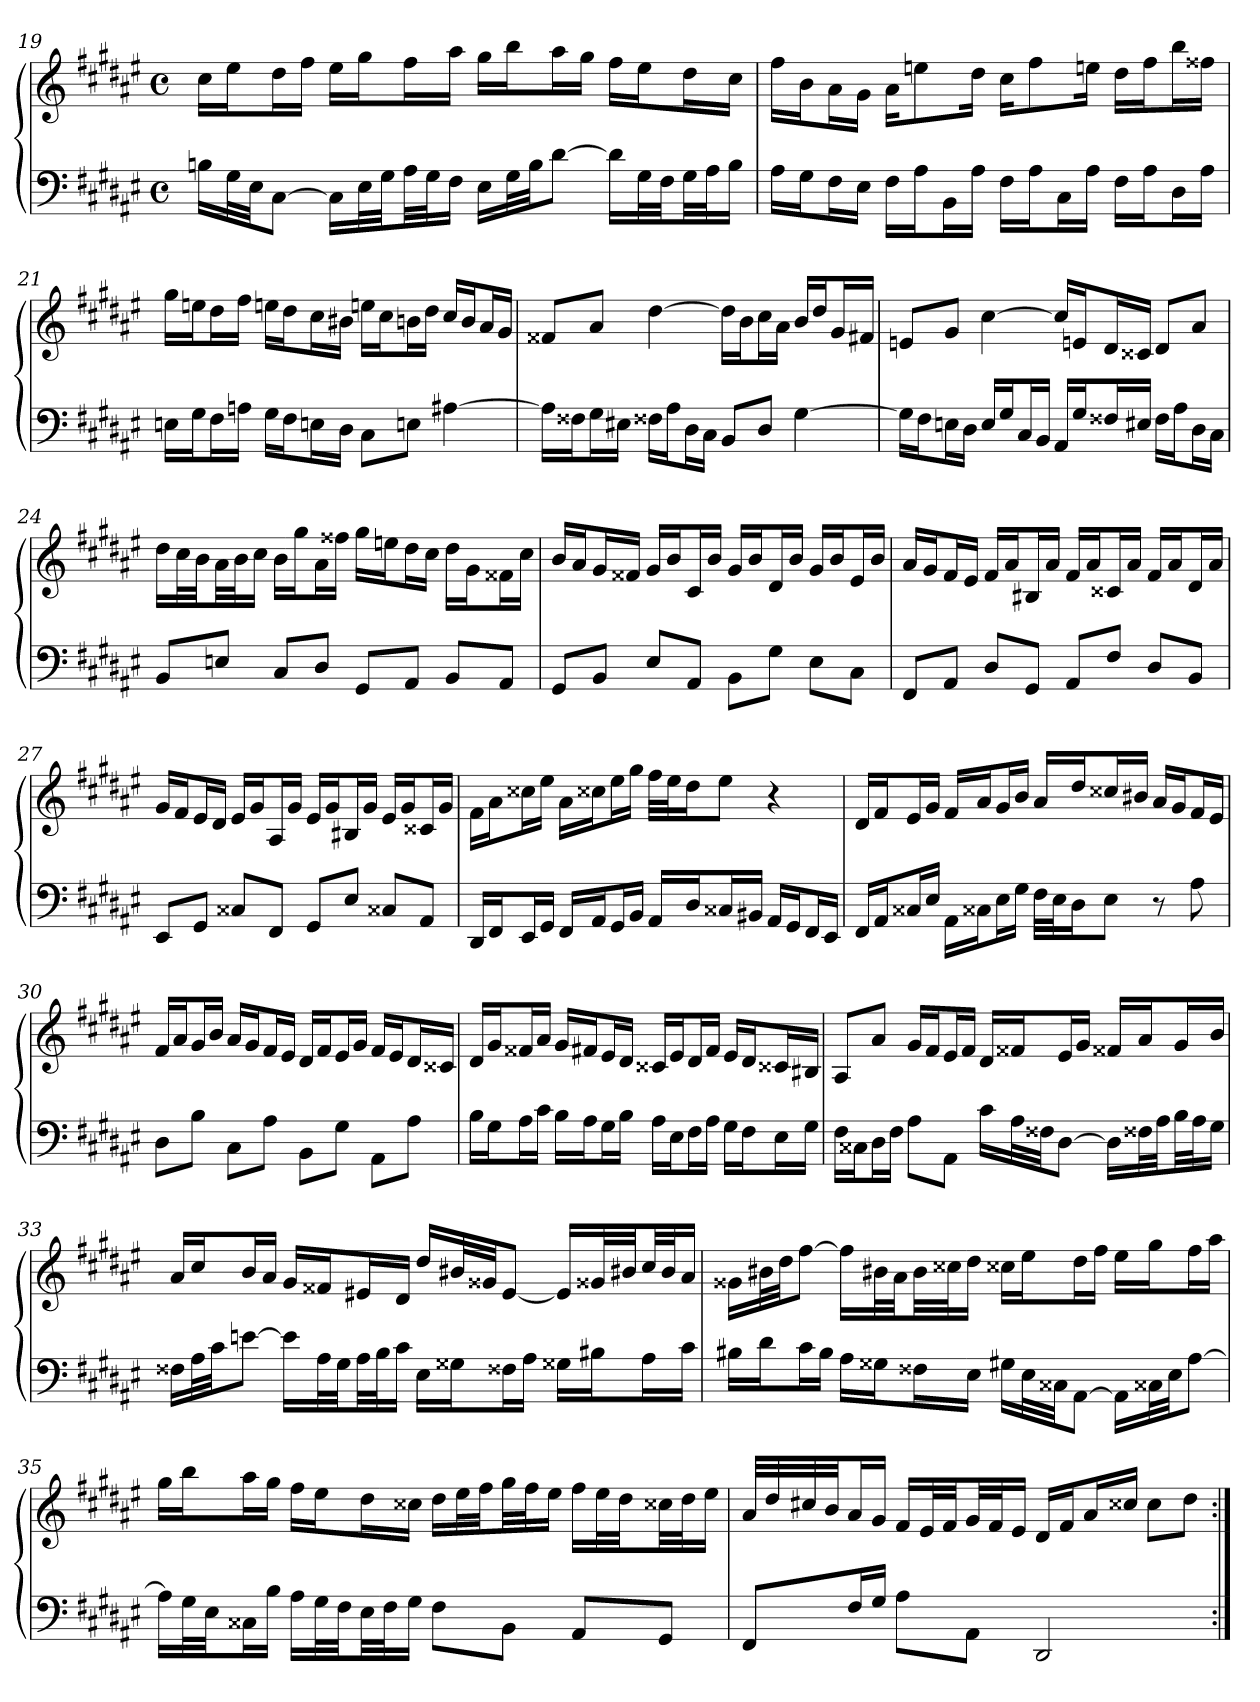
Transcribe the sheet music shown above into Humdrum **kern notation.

**kern	**kern
*part1	*part1
*staff2	*staff1
*clefF4	*clefG2
*k[f#c#g#d#a#e#]	*k[f#c#g#d#a#e#]
*d#:	*d#:
*M4/4	*M4/4
*met(c)	*met(c)
=19	=19
16Bn\LL	16cc#\LL
32G#\L	16ee#\J
32E#\JJ	.
[8C#\J	16dd#\L
.	16ff#\JJ
16C#\LL]	16ee#\LL
32E#\L	16gg#\J
32G#\JJ	.
32A#\LL	16ff#\L
32G#\J	.
16F#\JJ	16aa#\JJ
16E#\LL	16gg#\LL
32G#\L	16bb\J
32B\JJ	.
[8d#\J	16aa#\L
.	16gg#\JJ
16d#\LL]	16ff#\LL
32G#\L	16ee#\J
32F#\JJ	.
32G#\LL	16dd#\L
32A#\J	.
16B\JJ	16cc#\JJ
=20	=20
16A#\LL	16ff#\LL
16G#\J	16b\J
16F#\L	16a#\L
16E#\JJ	16g#\JJ
16F#\LL	16a#\KL
16A#\J	8een\
16BB\L	.
16A#\JJ	16dd#\Jk
16F#\LL	16cc#\KL
16A#\J	8ff#\
16C#\L	.
16A#\JJ	16een\Jk
16F#\LL	16dd#\LL
16A#\J	16ff#\J
16D#\L	16bb\L
16A#\JJ	16ff##X\JJ
=21	=21
16En\LL	16gg#\LL
16G#\J	16een\J
16F#\L	16dd#\L
16An\JJ	16ff#\JJ
16G#\LL	16een\LL
16F#\J	16dd#\J
16En\L	16cc#\L
16D#\JJ	16b#X\JJ
8C#\L	16een\LL
.	16cc#\J
8En\J	16bn\L
.	16dd#\JJ
[4A#X	16cc#/LL
.	16b/J
.	16a#/L
.	16g#/JJ
=22	=22
16A#\LL]	8f##X/L
16F##X\J	.
16G#\L	8a#/J
16E#X\JJ	.
16F##X\LL	[4dd#
16A#\J	.
16D#\L	.
16C#\JJ	.
8BB/L	16dd#\LL]
.	16b\J
8D#/J	16cc#\L
.	16a#\JJ
[4G#	16b/LL
.	16dd#/J
.	16g#/L
.	16f#X/JJ
=23	=23
16G#\LL]	8en/L
16F#\J	.
16En\L	8g#/J
16D#\JJ	.
16E/LL	[4cc#
16G#/J	.
16C#/L	.
16BB/JJ	.
16AA#/LL	16cc#/LL]
16G#/J	16en/J
16F##X/L	16d#/L
16E#X/JJ	16c##X/JJ
16F##\LL	8d#/L
16A#\J	.
16D#\L	8a#/J
16C#\JJ	.
=24	=24
8BB/L	16dd#\LL
.	32cc#\L
.	32b\JJ
8En/J	32a#\LL
.	32b\J
.	16cc#\JJ
8C#/L	16b\LL
.	16gg#\J
8D#/J	16a#\L
.	16ff##X\JJ
8GG#/L	16gg#\LL
.	16een\J
8AA#/J	16dd#\L
.	16cc#\JJ
8BB/L	16dd#\LL
.	16g#\J
8AA#/J	16f##X\L
.	16cc#\JJ
=25	=25
8GG#/L	16b/LL
.	16a#/J
8BB/J	16g#/L
.	16f##X/JJ
8E#/L	16g#/LL
.	16b/J
8AA#/J	16c#/L
.	16b/JJ
8BB\L	16g#/LL
.	16b/J
8G#\J	16d#/L
.	16b/JJ
8E#\L	16g#/LL
.	16b/J
8C#\J	16e#/L
.	16b/JJ
=26	=26
8FF#/L	16a#/LL
.	16g#/J
8AA#/J	16f#/L
.	16e#/JJ
8D#/L	16f#/LL
.	16a#/J
8GG#/J	16B#X/L
.	16a#/JJ
8AA#/L	16f#/LL
.	16a#/J
8F#/J	16c##X/L
.	16a#/JJ
8D#/L	16f#/LL
.	16a#/J
8BB/J	16d#/L
.	16a#/JJ
=27	=27
8EE#/L	16g#/LL
.	16f#/J
8GG#/J	16e#/L
.	16d#/JJ
8C##X/L	16e#/LL
.	16g#/J
8FF#/J	16A#/L
.	16g#/JJ
8GG#/L	16e#/LL
.	16g#/J
8E#/J	16B#X/L
.	16g#/JJ
8C##X/L	16e#/LL
.	16g#/J
8AA#/J	16c##X/L
.	16g#/JJ
=28	=28
16DD#/LL	16f#\LL
16FF#/J	16a#\J
16EE#/L	16cc##X\L
16GG#/JJ	16ee#\JJ
16FF#/LL	16a#\LL
16AA#/J	16cc##X\J
16GG#/L	16ee#\L
16BB/JJ	16gg#\JJ
16AA#/LL	32ff#\LLL
.	32ee#\J
16D#/J	16dd#\J
16C##X/L	8ee#\J
16BB#X/JJ	.
16AA#/LL	4r
16GG#/J	.
16FF#/L	.
16EE#/JJ	.
=29	=29
16FF#/LL	16d#/LL
16AA#/J	16f#/J
16C##X/L	16e#/L
16E#/JJ	16g#/JJ
16AA#\LL	16f#/LL
16C##X\J	16a#/J
16E#\L	16g#/L
16G#\JJ	16b/JJ
32F#\LLL	16a#/LL
32E#\J	.
16D#\J	16dd#/J
8E#\J	16cc##X/L
.	16b#X/JJ
8r	16a#/LL
.	16g#/J
8A#	16f#/L
.	16e#/JJ
=30	=30
8D#\L	16f#/LL
.	16a#/J
8B\J	16g#/L
.	16b/JJ
8C#\L	16a#/LL
.	16g#/J
8A#\J	16f#/L
.	16e#/JJ
8BB\L	16d#/LL
.	16f#/J
8G#\J	16e#/L
.	16g#/JJ
8AA#\L	16f#/LL
.	16e#/J
8A#\J	16d#/L
.	16c##X/JJ
=31	=31
16B\LL	16d#/LL
16G#\J	16g#/J
16A#\L	16f##X/L
16c#\JJ	16a#/JJ
16B\LL	16g#/LL
16A#\J	16f#X/J
16G#\L	16e#/L
16B\JJ	16d#/JJ
16A#\LL	16c##X/LL
16E#\J	16e#/J
16F#\L	16d#/L
16A#\JJ	16f#/JJ
16G#\LL	16e#/LL
16F#\J	16d#/J
16E#\L	16c##X/L
16G#\JJ	16B#X/JJ
=32	=32
16F#\LL	8A#/L
16C##X\J	.
16D#\L	8a#/J
16F#\JJ	.
8A#\L	16g#/LL
.	16f#/J
8AA#\J	16e#/L
.	16f#/JJ
16c#\LL	16d#/LL
32A#\L	16f##X/J
32F##X\JJ	.
[8D#\J	16e#/L
.	16g#/JJ
16D#\LL]	16f##X/LL
32F##X\L	16a#/J
32A#\JJ	.
32B\LL	16g#/L
32A#\J	.
16G#\JJ	16b/JJ
=33	=33
16F##X\LL	16a#/LL
32A#\L	16cc#/J
32c#\JJ	.
[8en\J	16b/L
.	16a#/JJ
16e\LL]	16g#/LL
32A#\L	16f##X/J
32G#\JJ	.
32A#\LL	16e#X/L
32B\J	.
16c#\JJ	16d#/JJ
16E#\LL	16dd#/LL
16G##X\J	32b#X/L
.	32g##X/JJ
16F##X\L	[8e#/J
16A#\JJ	.
16G##X\LL	16e#/LL]
16B#X\J	32g##X/L
.	32b#X/JJ
16A#\L	32cc#/LL
.	32b#/J
16c#\JJ	16a#/JJ
=34	=34
16B#X\LL	16g##X\LL
16d#\J	32b#X\L
.	32dd#\JJ
16c#\L	[8ff#\J
16B#\JJ	.
16A#\LL	16ff#\LL]
16G##X\J	32b#X\L
.	32a#\JJ
16F##X\L	32b#\LL
.	32cc##X\J
16E#\JJ	16dd#\JJ
16G#X\LL	16cc##X\LL
32E#\L	16ee#\J
32C##X\JJ	.
[8AA#\J	16dd#\L
.	16ff#\JJ
16AA#\LL]	16ee#\LL
32C##X\L	16gg#\J
32E#\JJ	.
[8A#\J	16ff#\L
.	16aa#\JJ
=35	=35
16A#\LL]	16gg#\LL
32G#\L	16bb\J
32E#\JJ	.
16C##X\L	16aa#\L
16B\JJ	16gg#\JJ
16A#\LL	16ff#\LL
32G#\L	16ee#\J
32F#\JJ	.
32E#\LL	16dd#\L
32F#\J	.
16G#\JJ	16cc##X\JJ
8F#\L	16dd#\LL
.	32ee#\L
.	32ff#\JJ
8BB\J	32gg#\LL
.	32ff#\J
.	16ee#\JJ
8AA#/L	16ff#\LL
.	32ee#\L
.	32dd#\JJ
8GG#/J	32cc##X\LL
.	32dd#\J
.	16ee#\JJ
=36	=36
8FF#/L	32a#/LLL
.	32dd#/
.	32cc#X/
.	32b/JJ
16F#/L	16a#/L
16G#/JJ	16g#/JJ
8A#\L	16f#/LL
.	32e#/L
.	32f#/JJ
8AA#\J	32g#/LL
.	32f#/J
.	16e#/JJ
2DD#	16d#/LL
.	16f#/J
.	16a#/L
.	16cc##X/JJ
.	8cc##\L
.	8dd#\J
=:|!	=:|!
*-	*-
